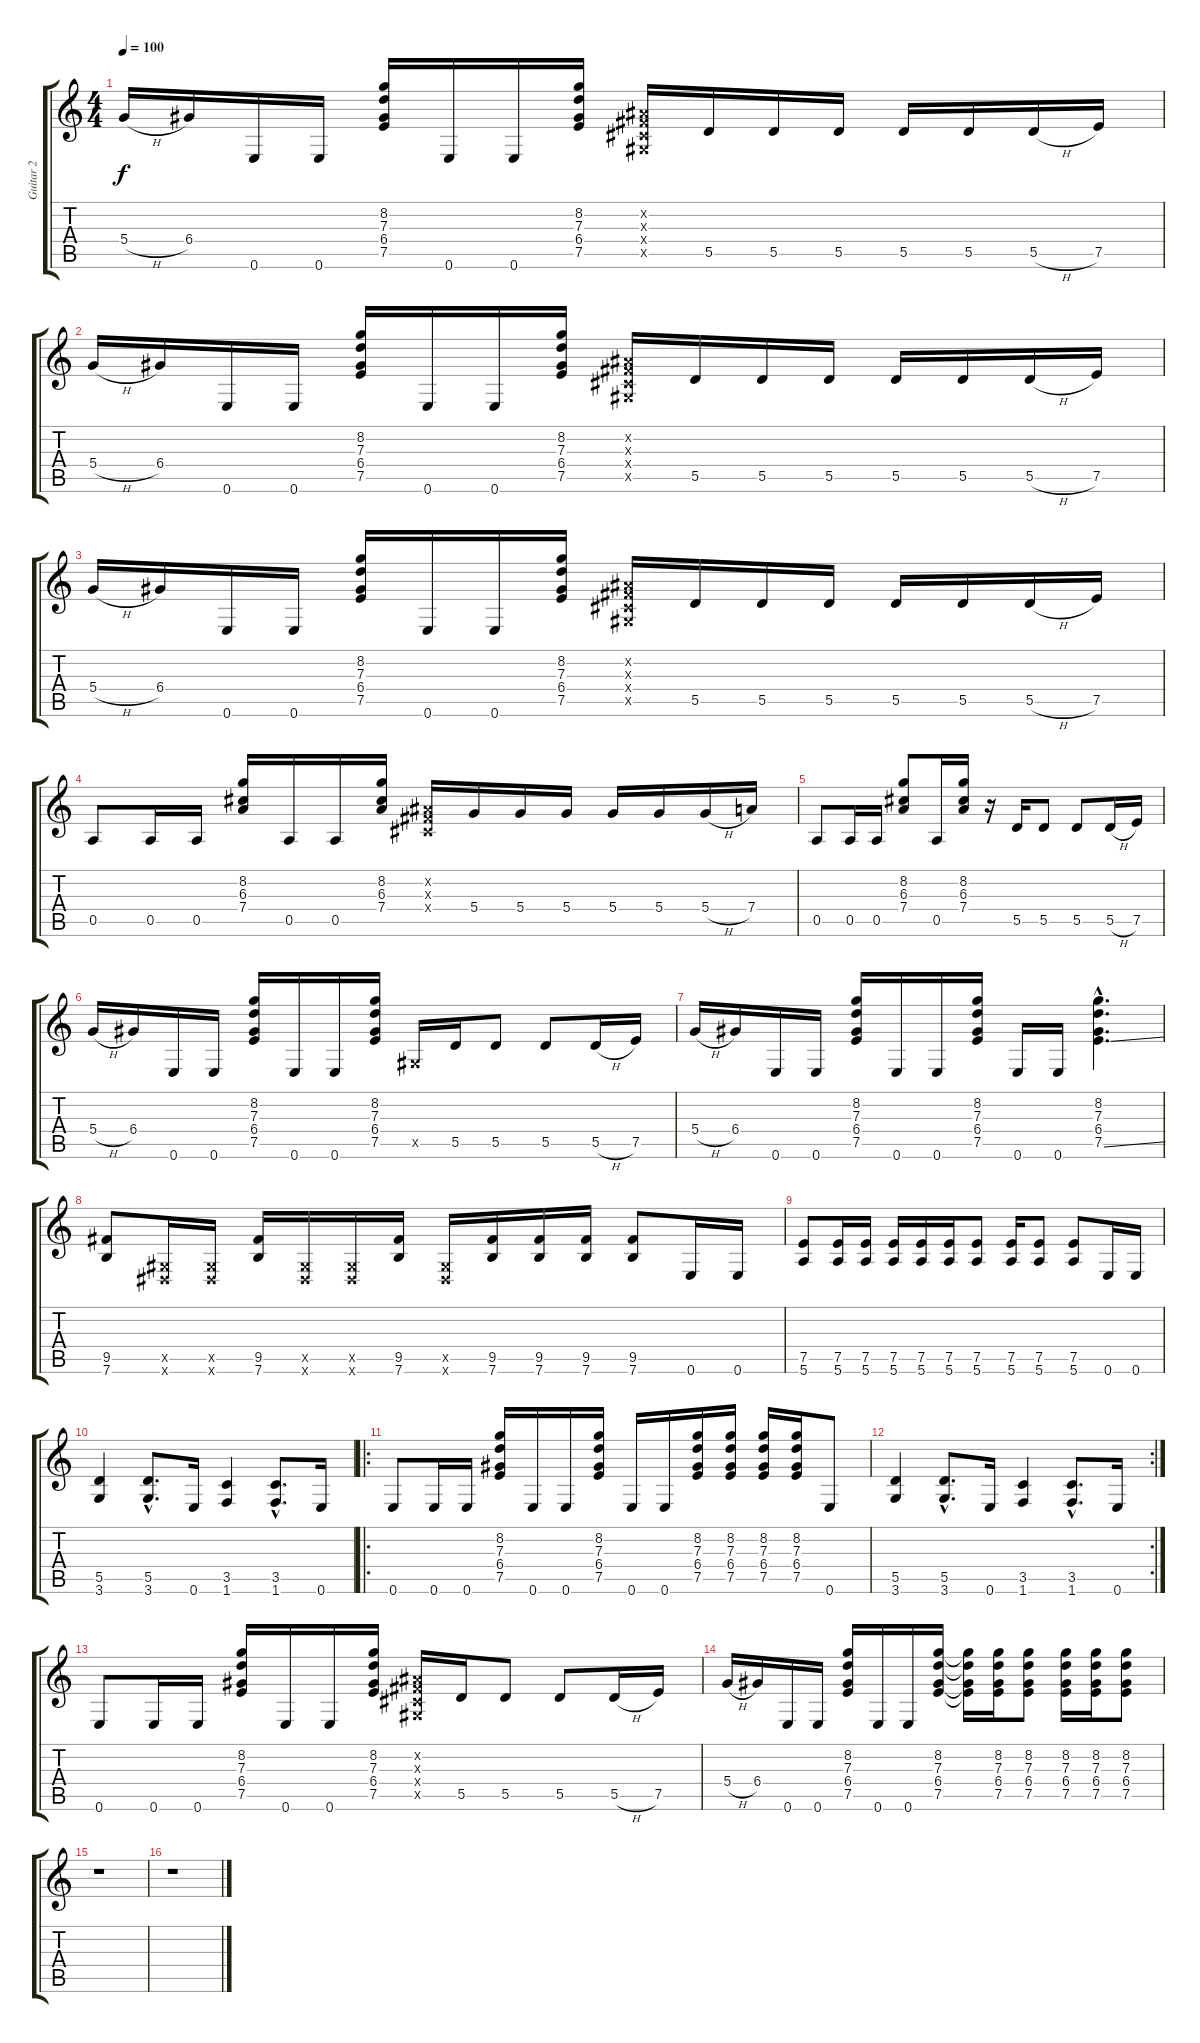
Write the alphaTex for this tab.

\track ("Guitar 2" "Guitar 2") {instrument overdrivenguitar}
\staff {score tabs}
\tuning (E4 B3 G3 D3 A2 E2) {hide}
\ts (4 4)
\tempo 100
\clef g2
\ks c
5.4{h}.16{dy f} 6.4.16 0.6.16 0.6.16 (8.2 7.3 6.4 7.5).16 0.6.16 0.6.16 (8.2 7.3 6.4 7.5).16 (-1.2{x} -1.3{x} -1.4{x} -1.5{x}).16 5.5.16 5.5.16 5.5.16 5.5.16 5.5.16 5.5{h}.16 7.5.16 |
5.4{h}.16 6.4.16 0.6.16 0.6.16 (8.2 7.3 6.4 7.5).16 0.6.16 0.6.16 (8.2 7.3 6.4 7.5).16 (-1.2{x} -1.3{x} -1.4{x} -1.5{x}).16 5.5.16 5.5.16 5.5.16 5.5.16 5.5.16 5.5{h}.16 7.5.16 |
5.4{h}.16 6.4.16 0.6.16 0.6.16 (8.2 7.3 6.4 7.5).16 0.6.16 0.6.16 (8.2 7.3 6.4 7.5).16 (-1.2{x} -1.3{x} -1.4{x} -1.5{x}).16 5.5.16 5.5.16 5.5.16 5.5.16 5.5.16 5.5{h}.16 7.5.16 |
0.5.8 0.5.16 0.5.16 (8.2 6.3 7.4).16 0.5.16 0.5.16 (8.2 6.3 7.4).16 (-1.2{x} -1.3{x} -1.4{x}).16 5.4.16 5.4.16 5.4.16 5.4.16 5.4.16 5.4{h}.16 7.4.16 |
0.5.8 0.5.16 0.5.16 (8.2 6.3 7.4).8 0.5.16 (8.2 6.3 7.4).16 r.16 5.5.16 5.5.8 5.5.8 5.5{h}.16 7.5.16 |
5.4{h}.16 6.4.16 0.6.16 0.6.16 (8.2 7.3 6.4 7.5).16 0.6.16 0.6.16 (8.2 7.3 6.4 7.5).16 -1.5{x}.16 5.5.16 5.5.8 5.5.8 5.5{h}.16 7.5.16 |
5.4{h}.16 6.4.16 0.6.16 0.6.16 (8.2 7.3 6.4 7.5).16 0.6.16 0.6.16 (8.2 7.3 6.4 7.5).16 0.6.16 0.6.16 (8.2{hac} 7.3{hac} 6.4{hac} 7.5{ss hac}).4{d} |
(9.5 7.6).8 (-1.5{x} -1.6{x}).16 (-1.5{x} -1.6{x}).16 (9.5 7.6).16 (-1.5{x} -1.6{x}).16 (-1.5{x} -1.6{x}).16 (9.5 7.6).16 (-1.5{x} -1.6{x}).16 (9.5 7.6).16 (9.5 7.6).16 (9.5 7.6).16 (9.5 7.6).8 0.6.16 0.6.16 |
(7.5 5.6).8 (7.5 5.6).16 (7.5 5.6).16 (7.5 5.6).16 (7.5 5.6).16 (7.5 5.6).16 (7.5 5.6).8 (7.5 5.6).16 (7.5 5.6).8 (7.5 5.6).8 0.6.16 0.6.16 |
(5.5 3.6).4 (5.5{hac} 3.6{hac}).8{d} 0.6.16 (3.5 1.6).4 (3.5{hac} 1.6{hac}).8{d} 0.6.16 |
\ro
0.6.8 0.6.16 0.6.16 (8.2 7.3 6.4 7.5).16 0.6.16 0.6.16 (8.2 7.3 6.4 7.5).16 0.6.16 0.6.16 (8.2 7.3 6.4 7.5).16 (8.2 7.3 6.4 7.5).16 (8.2 7.3 6.4 7.5).16 (8.2 7.3 6.4 7.5).16 0.6.8 |
\rc 2
(5.5 3.6).4 (5.5{hac} 3.6{hac}).8{d} 0.6.16 (3.5 1.6).4 (3.5{hac} 1.6{hac}).8{d} 0.6.16 |
0.6.8 0.6.16 0.6.16 (8.2 7.3 6.4 7.5).16 0.6.16 0.6.16 (8.2 7.3 6.4 7.5).16 (-1.2{x} -1.3{x} -1.4{x} -1.5{x}).16 5.5.16 5.5.8 5.5.8 5.5{h}.16 7.5.16 |
5.4{h}.16 6.4.16 0.6.16 0.6.16 (8.2 7.3 6.4 7.5).16 0.6.16 0.6.16 (8.2 7.3 6.4 7.5).16 (8.2{t} 7.3{t} 6.4{t} 7.5{t}).16 (8.2 7.3 6.4 7.5).16 (8.2 7.3 6.4 7.5).8 (8.2 7.3 6.4 7.5).16 (8.2 7.3 6.4 7.5).16 (8.2 7.3 6.4 7.5).8 |
r.1 |
r.1
